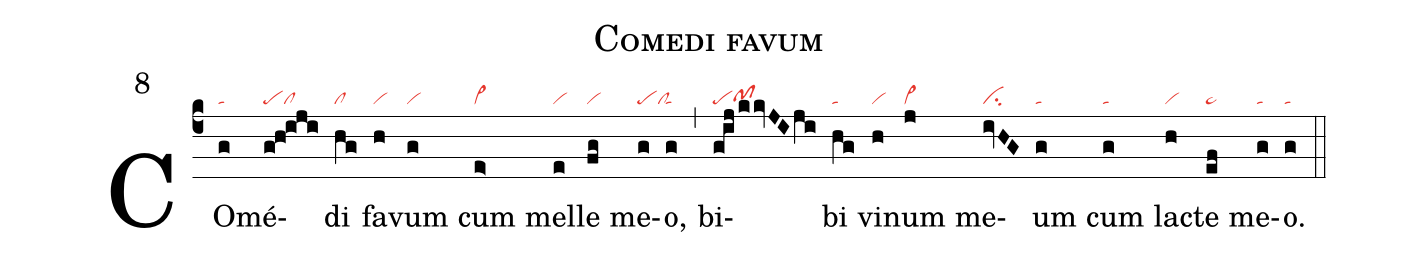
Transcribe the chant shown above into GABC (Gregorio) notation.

name:Comedi favum;
mode:8;
nabc-lines:1;
%%
(c4)
CO(g|ta)mé(g!h!iji|pecl)di(hg|cl) fa(h|vi)vum(g|vi) cum(e>|vi>) mel(e|vi)le(fg|vi) me(g|pecl)o,(g|ta) (,)
bi(gijkkvJIji|pepfhg)bi(hg|ta) vi(h|vi)num(j|vi>) me(ivHG|ci)um(g|ta) cum(g|ta) lac(h|vi)te(ef|ta>) me(g|ta)o.(g|ta) (::)
